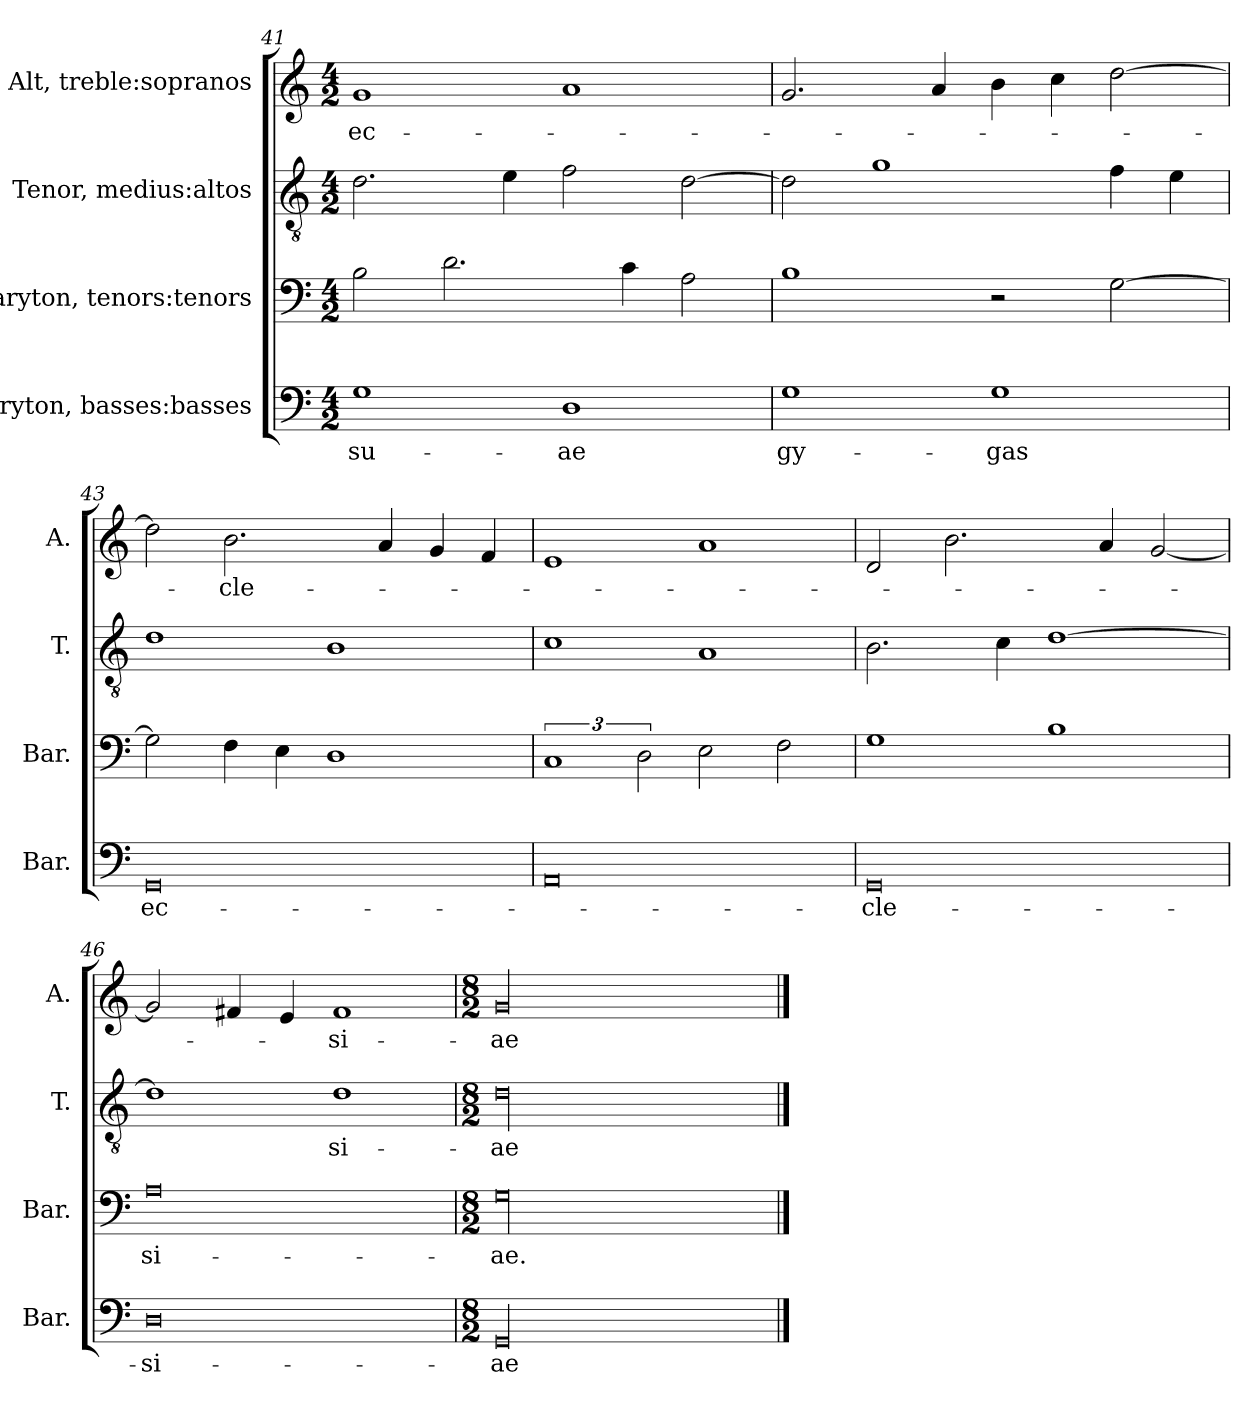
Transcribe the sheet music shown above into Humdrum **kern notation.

**kern	**text	**kern	**text	**kern	**text	**kern	**text
*part4	*part4	*part3	*part3	*part2	*part2	*part1	*part1
*staff4	*staff4	*staff3	*staff3	*staff2	*staff2	*staff1	*staff1
*I"Baryton, basses:basses	*	*I"Baryton, tenors:tenors	*	*I"Tenor, medius:altos	*	*I"Alt, treble:sopranos	*
*I'Bar.	*	*I'Bar.	*	*I'T.	*	*I'A.	*
*clefF4	*	*clefF4	*	*clefGv2	*	*clefG2	*
*k[]	*	*k[]	*	*k[]	*	*k[]	*
*M4/2	*	*M4/2	*	*M4/2	*	*M4/2	*
=41	=41	=41	=41	=41	=41	=41	=41
!	!LO:LY:b	!	!	!	!	!	!LO:LY:b
1G	su-	2B\	.	2.d\	.	1g	ec-
.	.	2.d\	.	.	.	.	.
.	.	.	.	4e\	.	.	.
!	!LO:LY:b	!	!	!	!	!	!
1D	-ae	.	.	2f\	.	1a	.
.	.	4c\	.	.	.	.	.
.	.	2A\	.	[2d\	.	.	.
=42	=42	=42	=42	=42	=42	=42	=42
!	!LO:LY:b	!	!	!	!	!	!
1G	gy-	1B	.	2d\]	.	2.g/	.
.	.	.	.	1g	.	.	.
.	.	.	.	.	.	4a/	.
!	!LO:LY:b	!	!	!	!	!	!
1G	-gas	2r	.	.	.	4b\	.
.	.	.	.	.	.	4cc\	.
.	.	[2G\	.	4f\	.	[2dd\	.
.	.	.	.	4e\	.	.	.
!!LO:LB:g=z
=43	=43	=43	=43	=43	=43	=43	=43
!	!LO:LY:b	!	!	!	!	!	!
0GG	ec-	2G\]	.	1d	.	2dd\]	.
!	!	!	!	!	!	!	!LO:LY:b
.	.	4F\	.	.	.	2.b\	-cle-
.	.	4E\	.	.	.	.	.
.	.	1D	.	1B	.	.	.
.	.	.	.	.	.	4a/	.
.	.	.	.	.	.	4g/	.
.	.	.	.	.	.	4f/	.
=44	=44	=44	=44	=44	=44	=44	=44
0AA	.	3%2C	.	1c	.	1e	.
.	.	3D\	.	.	.	.	.
.	.	2E\	.	1A	.	1a	.
.	.	2F\	.	.	.	.	.
=45	=45	=45	=45	=45	=45	=45	=45
!	!LO:LY:b	!	!	!	!	!	!
0GG	-cle-	1G	.	2.B\	.	2d/	.
.	.	.	.	.	.	2.b\	.
.	.	.	.	4c\	.	.	.
.	.	1B	.	[1d	.	.	.
.	.	.	.	.	.	4a/	.
.	.	.	.	.	.	[2g/	.
=46	=46	=46	=46	=46	=46	=46	=46
!	!LO:LY:b	!	!LO:LY:b	!	!	!	!
0D	-si-	0A	-si-	1d]	.	2g/]	.
.	.	.	.	.	.	4f#X/	.
.	.	.	.	.	.	4e/	.
!	!	!	!	!	!LO:LY:b	!	!LO:LY:b
.	.	.	.	1d	-si-	1f#	-si-
=47	=47	=47	=47	=47	=47	=47	=47
*M8/2	*	*M8/2	*	*M8/2	*	*M8/2	*
!	!LO:LY:b	!	!LO:LY:b	!	!LO:LY:b	!	!LO:LY:b
00GG/	-ae	00G\	-ae.	00d\	-ae	00g/	-ae
==	==	==	==	==	==	==	==
*-	*-	*-	*-	*-	*-	*-	*-
